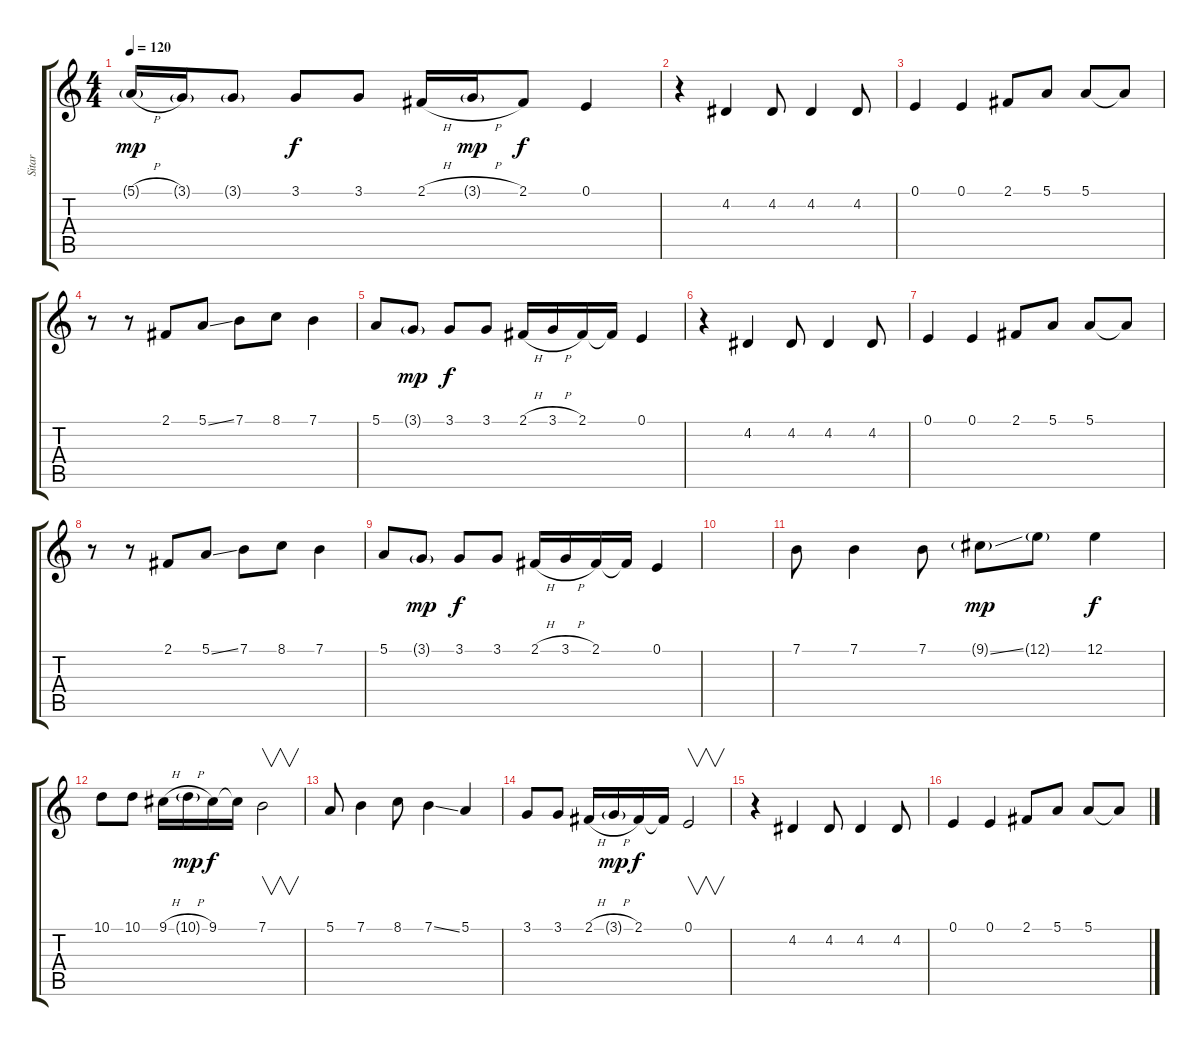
\track ("Sitar" "Sitar") {instrument sitar}
\staff {score tabs}
\tuning (E4 B3 G3 D3 A2 E2) {hide}
\ts (4 4)
\tempo 120
\clef g2
\ks c
5.1{h g}.16{dy mp} 3.1{g}.16 3.1{g}.8 3.1.8{dy f} 3.1.8 2.1{h}.16 3.1{h g}.16{dy mp} 2.1.8{dy f} 0.1.4 |
r.4 4.2.4 4.2.8 4.2.4 4.2.8 |
0.1.4 0.1.4 2.1.8 5.1.8 5.1.8 5.1{t}.8 |
r.8 r.8 2.1.8 5.1{ss}.8 7.1.8 8.1.8 7.1.4 |
5.1.8 3.1{g}.8{dy mp} 3.1.8{dy f} 3.1.8 2.1{h}.16 3.1{h}.16 2.1.16 2.1{t}.16 0.1.4 |
r.4 4.2.4 4.2.8 4.2.4 4.2.8 |
0.1.4 0.1.4 2.1.8 5.1.8 5.1.8 5.1{t}.8 |
r.8 r.8 2.1.8 5.1{ss}.8 7.1.8 8.1.8 7.1.4 |
5.1.8 3.1{g}.8{dy mp} 3.1.8{dy f} 3.1.8 2.1{h}.16 3.1{h}.16 2.1.16 2.1{t}.16 0.1.4 |
|
7.1.8{volume 1} 7.1.4 7.1.8 9.1{ss g}.8{dy mp} 12.1{g}.8 12.1.4{dy f} |
10.1.8 10.1.8 9.1{h}.16 10.1{h g}.16{dy mp} 9.1.16{dy f} 9.1{t}.16 7.1.2{v} |
5.1.8 7.1.4 8.1.8 7.1{ss}.4 5.1.4 |
3.1.8 3.1.8 2.1{h}.16 3.1{h g}.16{dy mp} 2.1.16{dy f} 2.1{t}.16 0.1.2{v} |
r.4 4.2.4 4.2.8 4.2.4 4.2.8 |
0.1.4 0.1.4 2.1.8 5.1.8 5.1.8 5.1{t}.8
